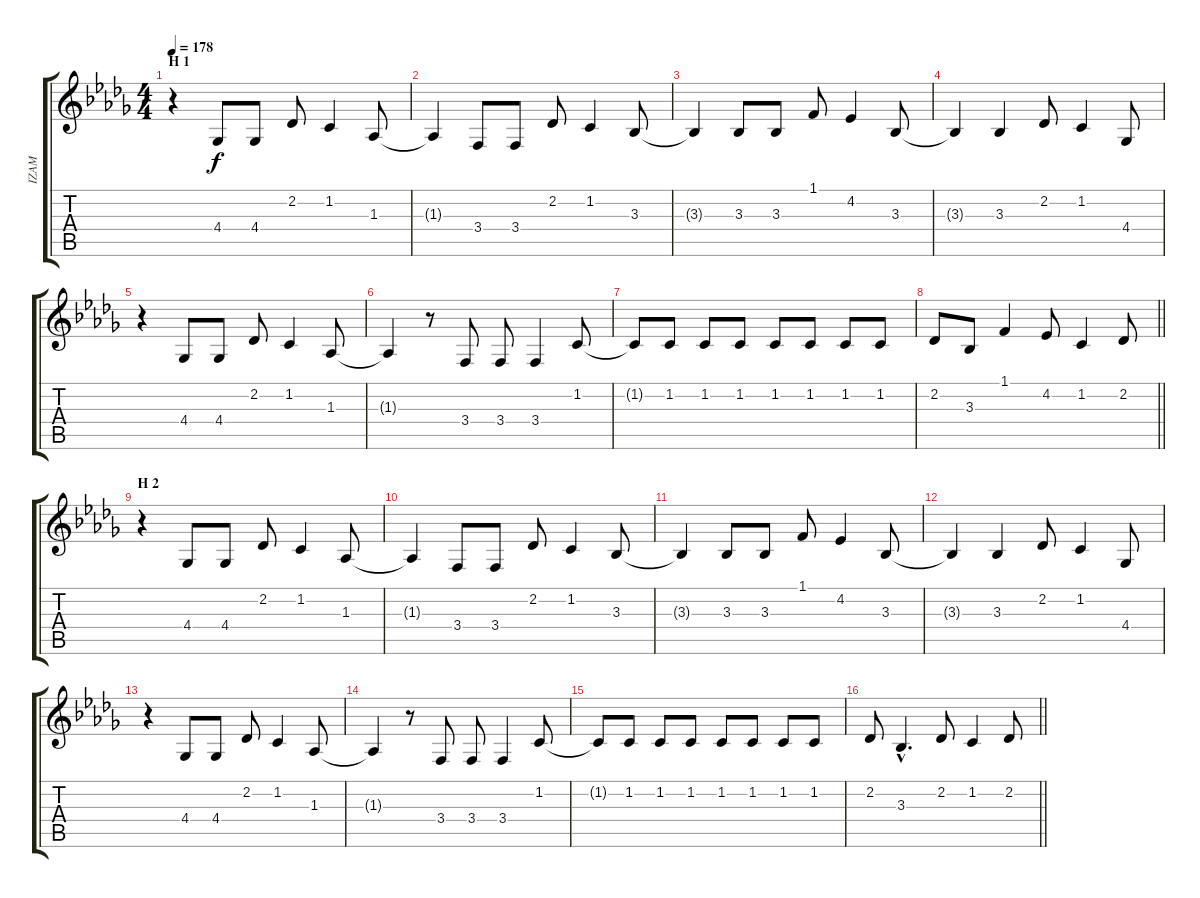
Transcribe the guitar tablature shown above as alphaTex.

\track ("IZAM" "IZAM") {instrument oboe}
\staff {score tabs}
\tuning (E4 B3 G3 D3 A2 E2) {hide}
\ts (4 4)
\section ("" "H 1")
\tempo 178
\clef g2
\ks db
r.4{dy f} 4.4.8 4.4.8 2.2.8 1.2.4 1.3.8 |
1.3{t}.4 3.4.8 3.4.8 2.2.8 1.2.4 3.3.8 |
3.3{t}.4 3.3.8 3.3.8 1.1.8 4.2.4 3.3.8 |
3.3{t}.4 3.3.4 2.2.8 1.2.4 4.4.8 |
r.4 4.4.8 4.4.8 2.2.8 1.2.4 1.3.8 |
1.3{t}.4 r.8 3.4.8 3.4.8 3.4.4 1.2.8 |
1.2{t}.8 1.2.8 1.2.8 1.2.8 1.2.8 1.2.8 1.2.8 1.2.8 |
\barLineRight lightlight
2.2.8 3.3.8 1.1.4 4.2.8 1.2.4 2.2.8 |
\section ("" "H 2")
r.4 4.4.8 4.4.8 2.2.8 1.2.4 1.3.8 |
1.3{t}.4 3.4.8 3.4.8 2.2.8 1.2.4 3.3.8 |
3.3{t}.4 3.3.8 3.3.8 1.1.8 4.2.4 3.3.8 |
3.3{t}.4 3.3.4 2.2.8 1.2.4 4.4.8 |
r.4 4.4.8 4.4.8 2.2.8 1.2.4 1.3.8 |
1.3{t}.4 r.8 3.4.8 3.4.8 3.4.4 1.2.8 |
1.2{t}.8 1.2.8 1.2.8 1.2.8 1.2.8 1.2.8 1.2.8 1.2.8 |
\barLineRight lightlight
2.2.8 3.3{hac}.4{d} 2.2.8 1.2.4 2.2.8
